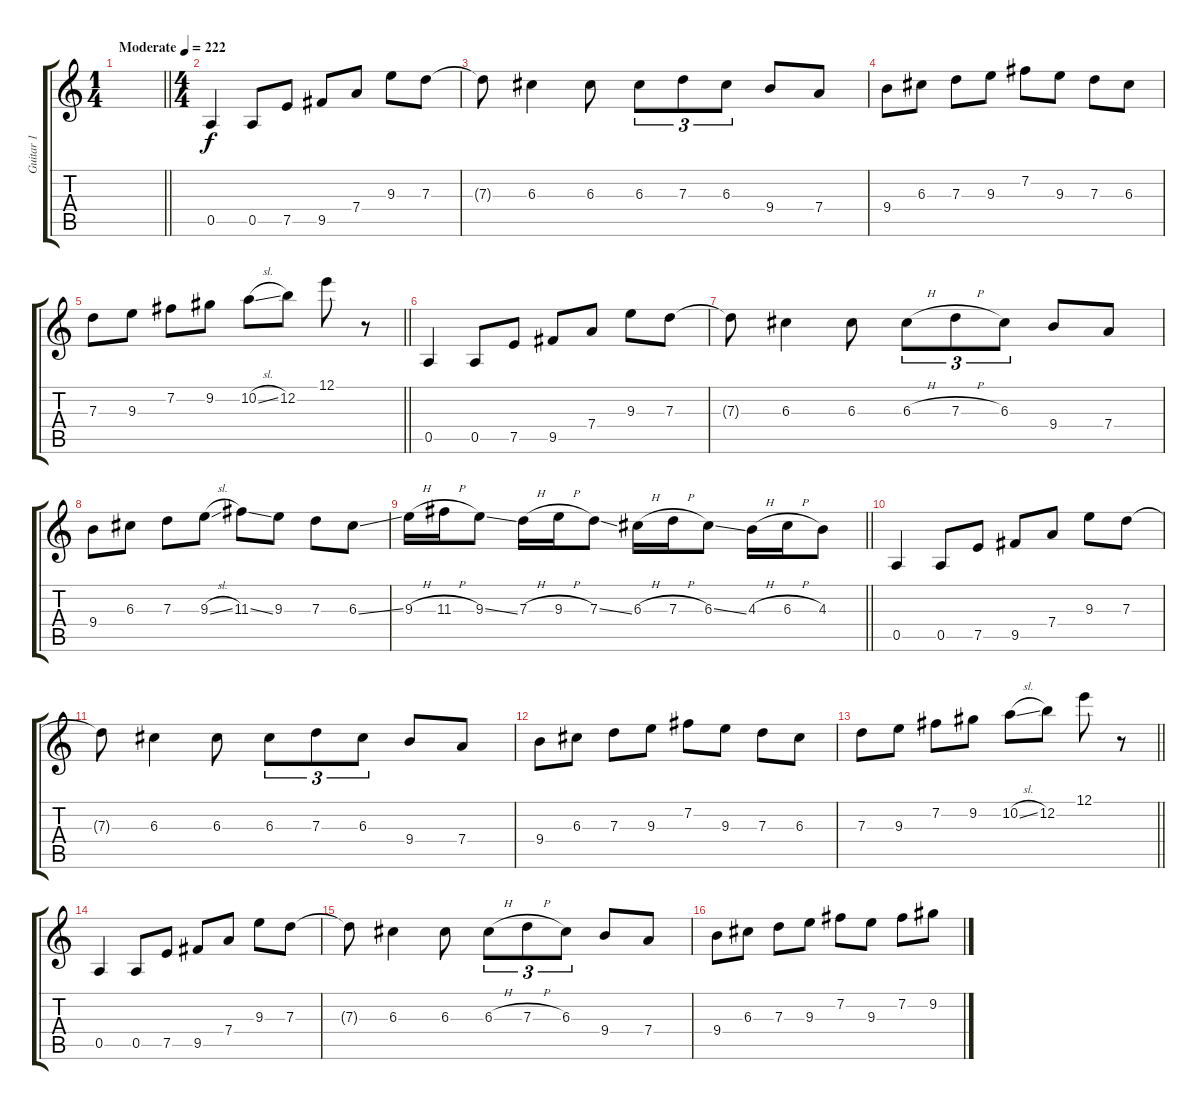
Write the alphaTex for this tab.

\track ("Guitar 1" "Guitar 1") {instrument distortionguitar}
\staff {score tabs}
\tuning (E4 B3 G3 D3 A2 D2) {hide}
\ts (1 4)
\tempo (222 "Moderate")
\clef g2
\barLineRight lightlight
\ks c
|
\ts (4 4)
0.5.4 0.5.8 7.5.8 9.5.8 7.4.8 9.3.8 7.3.8 |
7.3{t}.8 6.3.4 6.3.8 6.3.8{tu (3 2)} 7.3.8{tu (3 2)} 6.3.8{tu (3 2)} 9.4.8 7.4.8 |
9.4.8 6.3.8 7.3.8 9.3.8 7.2.8 9.3.8 7.3.8 6.3.8 |
\barLineRight lightlight
7.3.8 9.3.8 7.2.8 9.2.8 10.2{sl}.8 12.2.8 12.1.8 r.8 |
0.5.4 0.5.8 7.5.8 9.5.8 7.4.8 9.3.8 7.3.8 |
7.3{t}.8 6.3.4 6.3.8 6.3{h}.8{tu (3 2)} 7.3{h}.8{tu (3 2)} 6.3.8{tu (3 2)} 9.4.8 7.4.8 |
9.4.8 6.3.8 7.3.8 9.3{sl}.8 11.3{ss}.8 9.3.8 7.3.8 6.3{ss}.8 |
\barLineRight lightlight
9.3{h}.16 11.3{h}.16 9.3{ss}.8 7.3{h}.16 9.3{h}.16 7.3{ss}.8 6.3{h}.16 7.3{h}.16 6.3{ss}.8 4.3{h}.16 6.3{h}.16 4.3.8 |
0.5.4 0.5.8 7.5.8 9.5.8 7.4.8 9.3.8 7.3.8 |
7.3{t}.8 6.3.4 6.3.8 6.3.8{tu (3 2)} 7.3.8{tu (3 2)} 6.3.8{tu (3 2)} 9.4.8 7.4.8 |
9.4.8 6.3.8 7.3.8 9.3.8 7.2.8 9.3.8 7.3.8 6.3.8 |
\barLineRight lightlight
7.3.8 9.3.8 7.2.8 9.2.8 10.2{sl}.8 12.2.8 12.1.8 r.8 |
0.5.4 0.5.8 7.5.8 9.5.8 7.4.8 9.3.8 7.3.8 |
7.3{t}.8 6.3.4 6.3.8 6.3{h}.8{tu (3 2)} 7.3{h}.8{tu (3 2)} 6.3.8{tu (3 2)} 9.4.8 7.4.8 |
9.4.8 6.3.8 7.3.8 9.3.8 7.2.8 9.3.8 7.2.8 9.2.8
